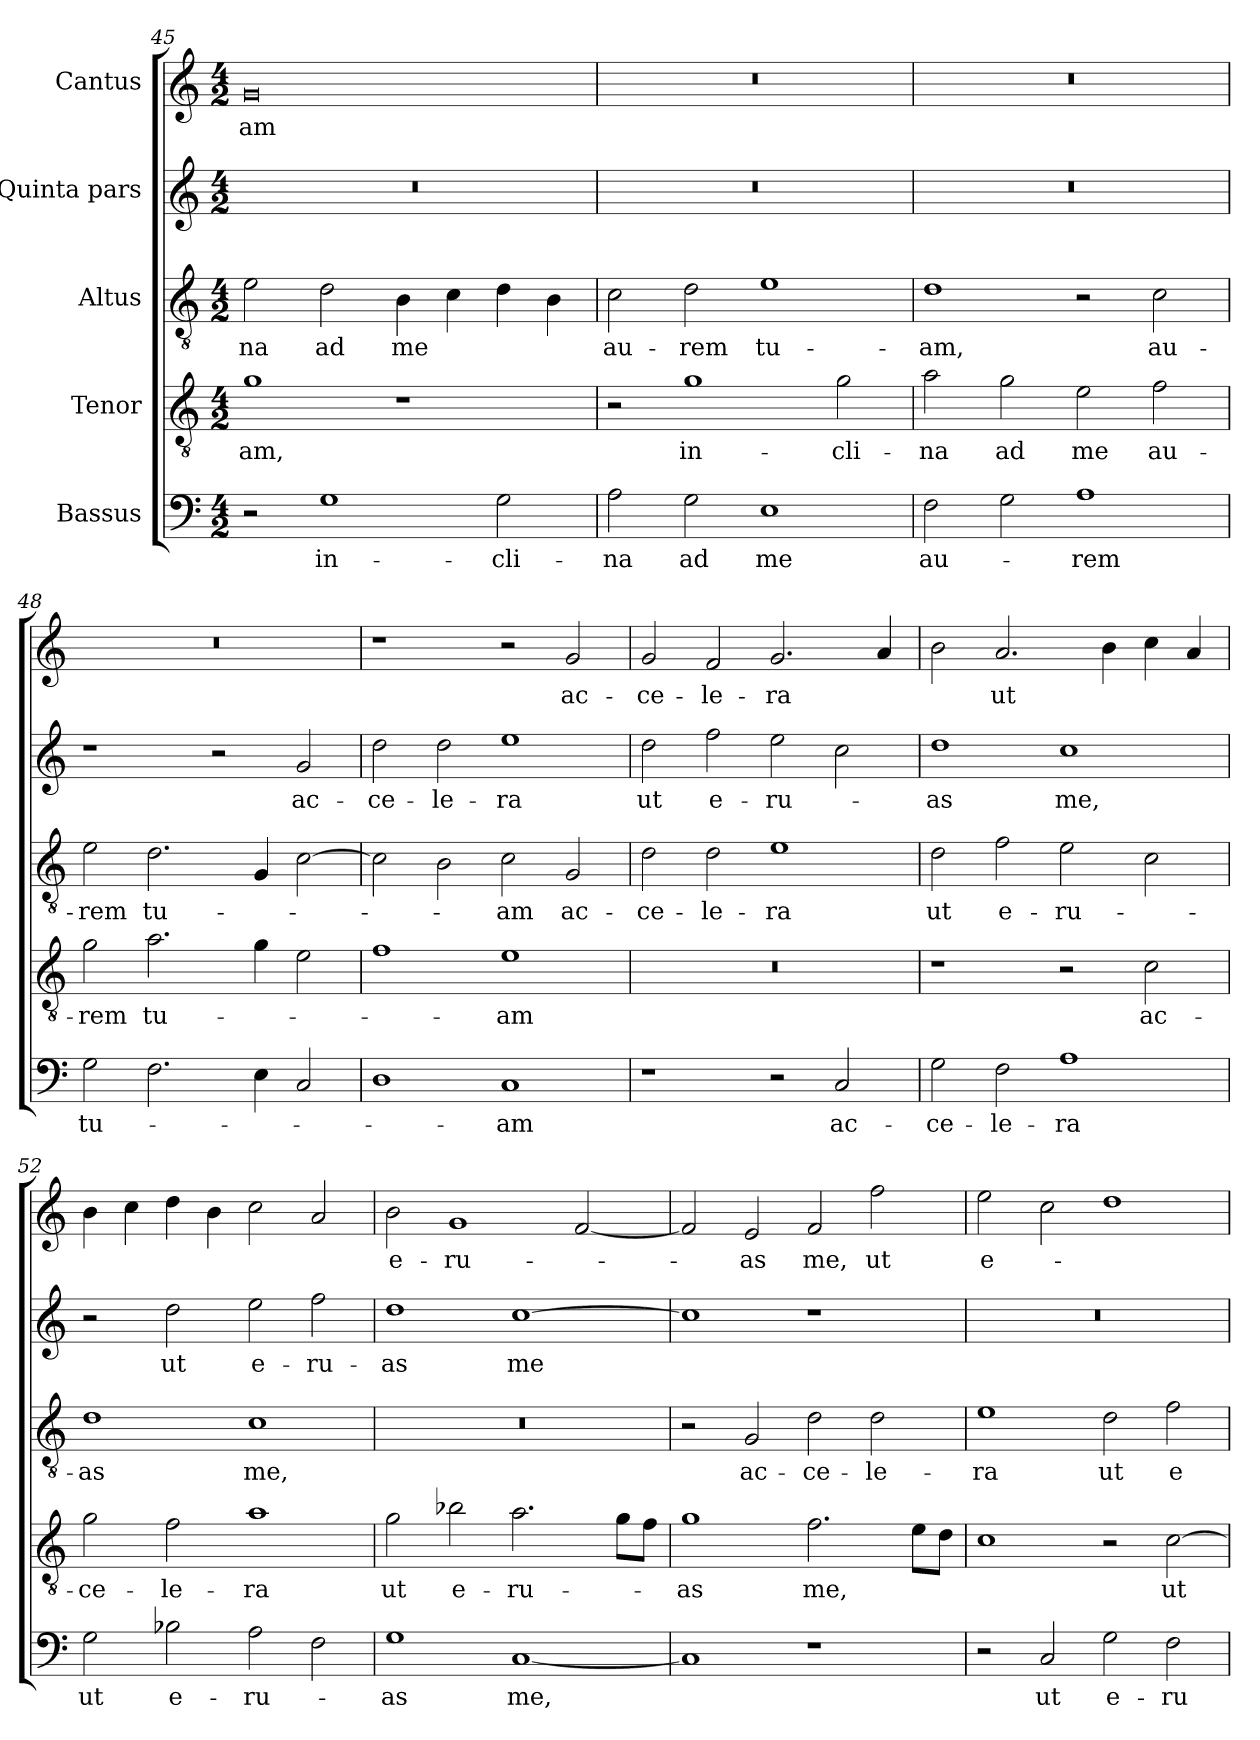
**kern	**text	**kern	**text	**kern	**text	**kern	**text	**kern	**text
*part5	*part5	*part4	*part4	*part3	*part3	*part2	*part2	*part1	*part1
*staff5	*staff5	*staff4	*staff4	*staff3	*staff3	*staff2	*staff2	*staff1	*staff1
*I"Bassus	*	*I"Tenor	*	*I"Altus	*	*I"Quinta pars	*	*I"Cantus	*
*clefF4	*	*clefGv2	*	*clefGv2	*	*clefG2	*	*clefG2	*
*k[]	*	*k[]	*	*k[]	*	*k[]	*	*k[]	*
*M4/2	*	*M4/2	*	*M4/2	*	*M4/2	*	*M4/2	*
=45	=45	=45	=45	=45	=45	=45	=45	=45	=45
2r	.	1g\	-am,	2e\	-na	0r	.	0g/	-am
1G\	in-	.	.	2d\	ad	.	.	.	.
.	.	1r	.	4B\	me	.	.	.	.
.	.	.	.	4c\	.	.	.	.	.
2G\	-cli-	.	.	4d\	.	.	.	.	.
.	.	.	.	4B\	.	.	.	.	.
=46	=46	=46	=46	=46	=46	=46	=46	=46	=46
2A\	-na	2r	.	2c\	au-	0r	.	0r	.
2G\	ad	1g\	in-	2d\	-rem	.	.	.	.
1E\	me	.	.	1e\	tu-	.	.	.	.
.	.	2g\	-cli-	.	.	.	.	.	.
=47	=47	=47	=47	=47	=47	=47	=47	=47	=47
2F\	au-	2a\	-na	1d\	-am,	0r	.	0r	.
2G\	.	2g\	ad	.	.	.	.	.	.
1A\	-rem	2e\	me	2r	.	.	.	.	.
.	.	2f\	au-	2c\	au-	.	.	.	.
=48	=48	=48	=48	=48	=48	=48	=48	=48	=48
2G\	tu-	2g\	-rem	2e\	-rem	1r	.	0r	.
2.F\	.	2.a\	tu-	2.d\	tu-	.	.	.	.
.	.	.	.	.	.	2r	.	.	.
4E\	.	4g\	.	4G/	.	.	.	.	.
2C/	.	2e\	.	[2c\	.	2g/	ac-	.	.
=49	=49	=49	=49	=49	=49	=49	=49	=49	=49
1D\	.	1f\	.	2c\]	.	2dd\	-ce-	1r	.
.	.	.	.	2B\	.	2dd\	-le-	.	.
1C/	-am	1e\	-am	2c\	-am	1ee\	-ra	2r	.
.	.	.	.	2G/	ac-	.	.	2g/	ac-
=50	=50	=50	=50	=50	=50	=50	=50	=50	=50
1r	.	0r	.	2d\	-ce-	2dd\	ut	2g/	-ce-
.	.	.	.	2d\	-le-	2ff\	e-	2f/	-le-
2r	.	.	.	1e\	-ra	2ee\	-ru-	2.g/	-ra
2C/	ac-	.	.	.	.	2cc\	.	.	.
.	.	.	.	.	.	.	.	4a/	.
=51	=51	=51	=51	=51	=51	=51	=51	=51	=51
2G\	-ce-	1r	.	2d\	ut	1dd\	-as	2b\	.
2F\	-le-	.	.	2f\	e-	.	.	2.a/	ut
1A\	-ra	2r	.	2e\	-ru-	1cc\	me,	.	.
.	.	.	.	.	.	.	.	4b\	.
.	.	2c\	ac-	2c\	.	.	.	4cc\	.
.	.	.	.	.	.	.	.	4a/	.
=52	=52	=52	=52	=52	=52	=52	=52	=52	=52
2G\	ut	2g\	-ce-	1d\	-as	2r	.	4b\	.
.	.	.	.	.	.	.	.	4cc\	.
2B-X\	e-	2f\	-le-	.	.	2dd\	ut	4dd\	.
.	.	.	.	.	.	.	.	4b\	.
2A\	-ru-	1a\	-ra	1c\	me,	2ee\	e-	2cc\	.
2F\	.	.	.	.	.	2ff\	-ru-	2a/	.
=53	=53	=53	=53	=53	=53	=53	=53	=53	=53
1G\	-as	2g\	ut	0r	.	1dd\	-as	2b\	e-
.	.	2b-X\	e-	.	.	.	.	1g/	-ru-
[1C/	me,	2.a\	-ru-	.	.	[1cc\	me	.	.
.	.	.	.	.	.	.	.	[2f/	.
.	.	8g\L	.	.	.	.	.	.	.
.	.	8f\J	.	.	.	.	.	.	.
=54	=54	=54	=54	=54	=54	=54	=54	=54	=54
1C/]	.	1g\	-as	2r	.	1cc\]	.	2f/]	.
.	.	.	.	2G/	ac-	.	.	2e/	-as
1r	.	2.f\	me,	2d\	-ce-	1r	.	2f/	me,
.	.	.	.	2d\	-le-	.	.	2ff\	ut
.	.	8e\L	.	.	.	.	.	.	.
.	.	8d\J	.	.	.	.	.	.	.
=55	=55	=55	=55	=55	=55	=55	=55	=55	=55
2r	.	1c\	.	1e\	-ra	0r	.	2ee\	e-
2C/	ut	.	.	.	.	.	.	2cc\	.
2G\	e-	2r	.	2d\	ut	.	.	1dd\	.
2F\	-ru-	[2c\	ut	2f\	e-	.	.	.	.
=	=	=	=	=	=	=	=	=	=
*-	*-	*-	*-	*-	*-	*-	*-	*-	*-
